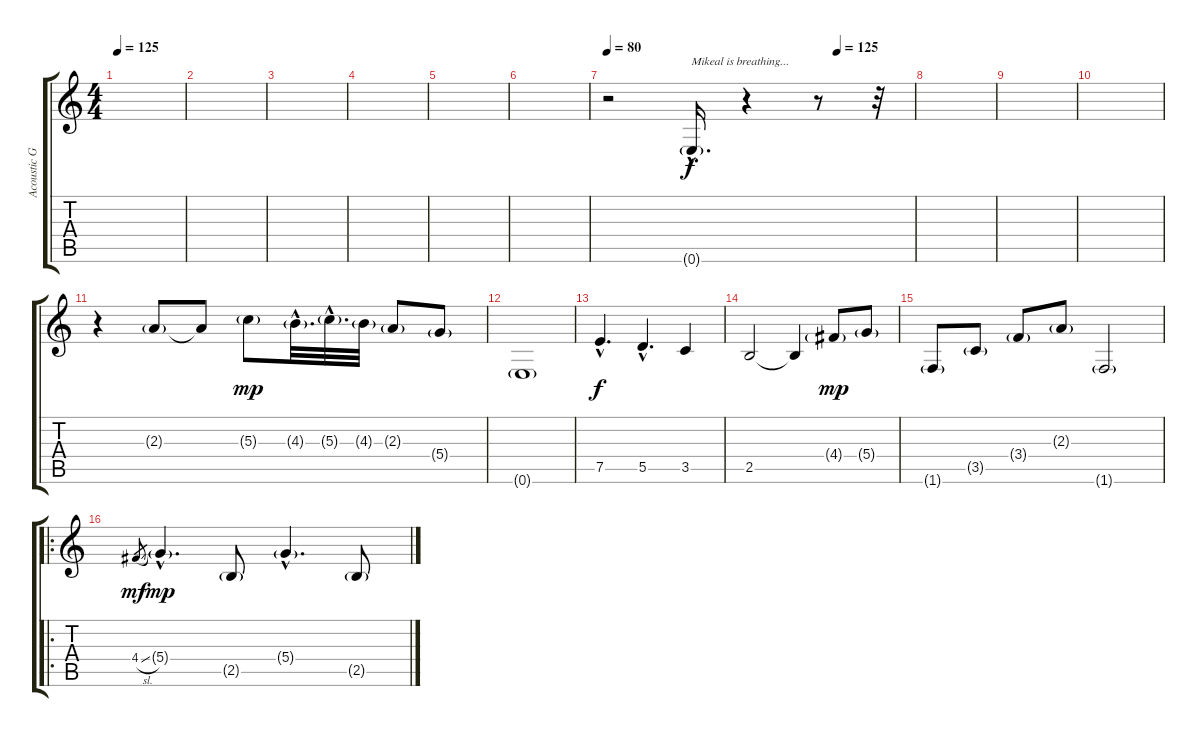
\track ("Acoustic Guitar II" "Acoustic G") {instrument acousticguitarsteel}
\staff {score tabs}
\tuning (E4 B3 G3 D3 A2 E2) {hide}
\ts (4 4)
\tempo 125
\clef g2
\ks c
|
|
|
|
|
|
\tempo 80
\tempo (125 0.75)
r.2 0.6{g hac}.16{d txt "Mikeal is breathing..." instrument applause} r.4{instrument acousticguitarsteel} r.8 r.32 |
|
|
|
r.4 2.3{g}.8 2.3{t}.8{dy f} 5.3{g}.8{dy mp} 4.3{g hac}.32{d} 5.3{g hac}.32{d} 4.3{g}.32 2.3{g}.8 5.4{g}.8 |
0.6{g}.1 |
7.5{hac}.4{d dy f} 5.5{hac}.4{d} 3.5.4 |
2.5.2 2.5{t}.4 4.4{g}.8{dy mp} 5.4{g}.8 |
1.6{g}.8 3.5{g}.8 3.4{g}.8 2.3{g}.8 1.6{g}.2 |
\ro
4.4{sl}.8{gr dy mf} 5.4{g hac}.4{d dy mp} 2.5{g}.8 5.4{g hac}.4{d} 2.5{g}.8
